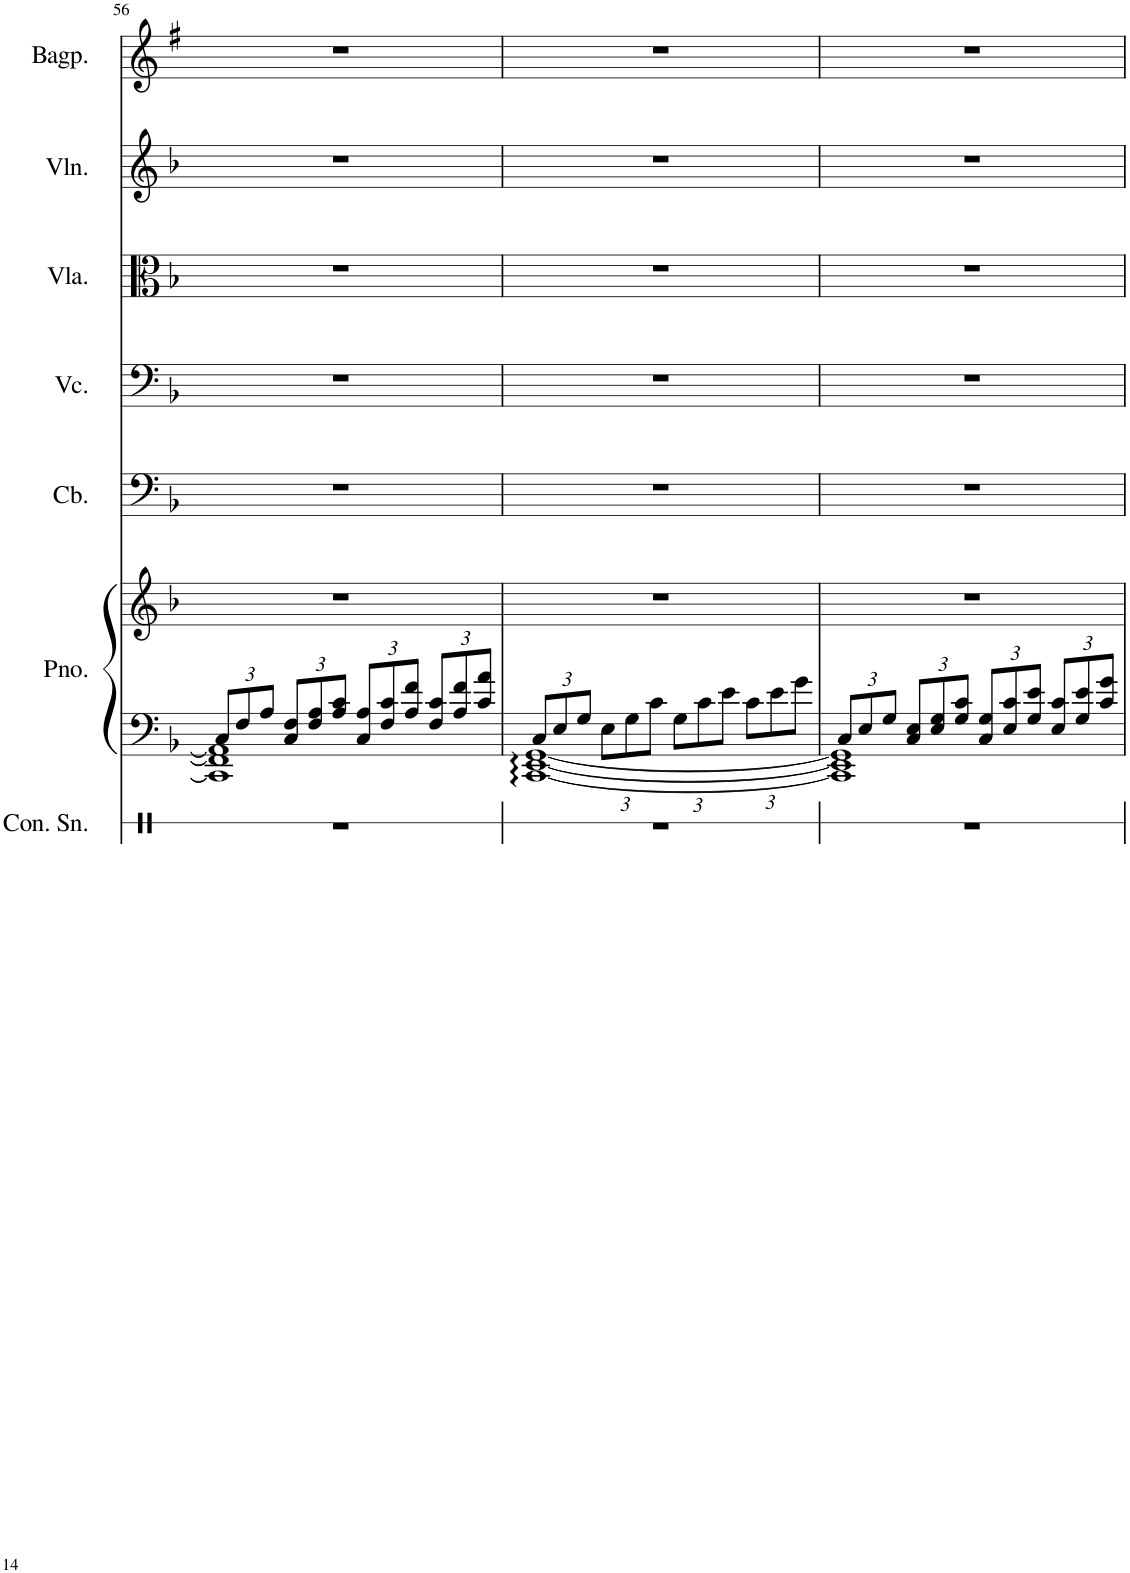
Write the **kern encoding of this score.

**kern	**kern	**kern	**kern	**kern	**kern	**kern	**kern
*part7	*part6	*part6	*part5	*part4	*part3	*part2	*part1
*staff8	*staff7	*staff6	*staff5	*staff4	*staff3	*staff2	*staff1
*I"Concert Snare Drum	*I"Piano	*	*I"Contrabass	*I"Violoncello	*I"Viola	*I"Violin	*I"Bagpipe
*I'Con. Sn.	*I'Pno.	*	*I'Cb.	*I'Vc.	*I'Vla.	*I'Vln.	*I'Bagp.
!!LO:PB:g=z
*clefX	*clefF4	*clefG2	*clefF4	*clefF4	*clefC3	*clefG2	*clefG2
*	*	*	*Trd7c12	*	*	*	*Trd1c2
*k[]	*k[b-]	*k[b-]	*k[b-]	*k[b-]	*k[b-]	*k[b-]	*k[f#]
*M4/4	*M4/4	*M4/4	*M4/4	*M4/4	*M4/4	*M4/4	*M4/4
=56	=56	=56	=56	=56	=56	=56	=56
*	*^	*	*	*	*	*	*
*	*	*Xbrackettup	*	*	*	*	*	*
1r	1CC] 1FF] 1AA]	12C/L	1r	1r	1r	1r	1r	1r
.	.	12F/	.	.	.	.	.	.
.	.	12A/J	.	.	.	.	.	.
.	.	12C/ 12F/L	.	.	.	.	.	.
.	.	12F/ 12A/	.	.	.	.	.	.
.	.	12A/ 12c/J	.	.	.	.	.	.
.	.	12C/ 12A/L	.	.	.	.	.	.
.	.	12F/ 12c/	.	.	.	.	.	.
.	.	12A/ 12f/J	.	.	.	.	.	.
.	.	12F/ 12c/L	.	.	.	.	.	.
.	.	12A/ 12f/	.	.	.	.	.	.
.	.	12c/ 12a/J	.	.	.	.	.	.
=57	=57	=57	=57	=57	=57	=57	=57	=57
1r	[<1CC [<1EE [<1GG	12C/L	1r	1r	1r	1r	1r	1r
.	.	12E/	.	.	.	.	.	.
.	.	12G/J	.	.	.	.	.	.
.	.	12E\L	.	.	.	.	.	.
.	.	12G\	.	.	.	.	.	.
.	.	12c\J	.	.	.	.	.	.
.	.	12G\L	.	.	.	.	.	.
.	.	12c\	.	.	.	.	.	.
.	.	12e\J	.	.	.	.	.	.
.	.	12c\L	.	.	.	.	.	.
.	.	12e\	.	.	.	.	.	.
.	.	12g\J	.	.	.	.	.	.
=58	=58	=58	=58	=58	=58	=58	=58	=58
1r	1CC] 1EE] 1GG]	12C/L	1r	1r	1r	1r	1r	1r
.	.	12E/	.	.	.	.	.	.
.	.	12G/J	.	.	.	.	.	.
.	.	12C/ 12E/L	.	.	.	.	.	.
.	.	12E/ 12G/	.	.	.	.	.	.
.	.	12G/ 12c/J	.	.	.	.	.	.
.	.	12C/ 12G/L	.	.	.	.	.	.
.	.	12E/ 12c/	.	.	.	.	.	.
.	.	12G/ 12e/J	.	.	.	.	.	.
.	.	12E/ 12c/L	.	.	.	.	.	.
.	.	12G/ 12e/	.	.	.	.	.	.
.	.	12c/ 12g/J	.	.	.	.	.	.
*	*v	*v	*	*	*	*	*	*
=	=	=	=	=	=	=	=
*-	*-	*-	*-	*-	*-	*-	*-
